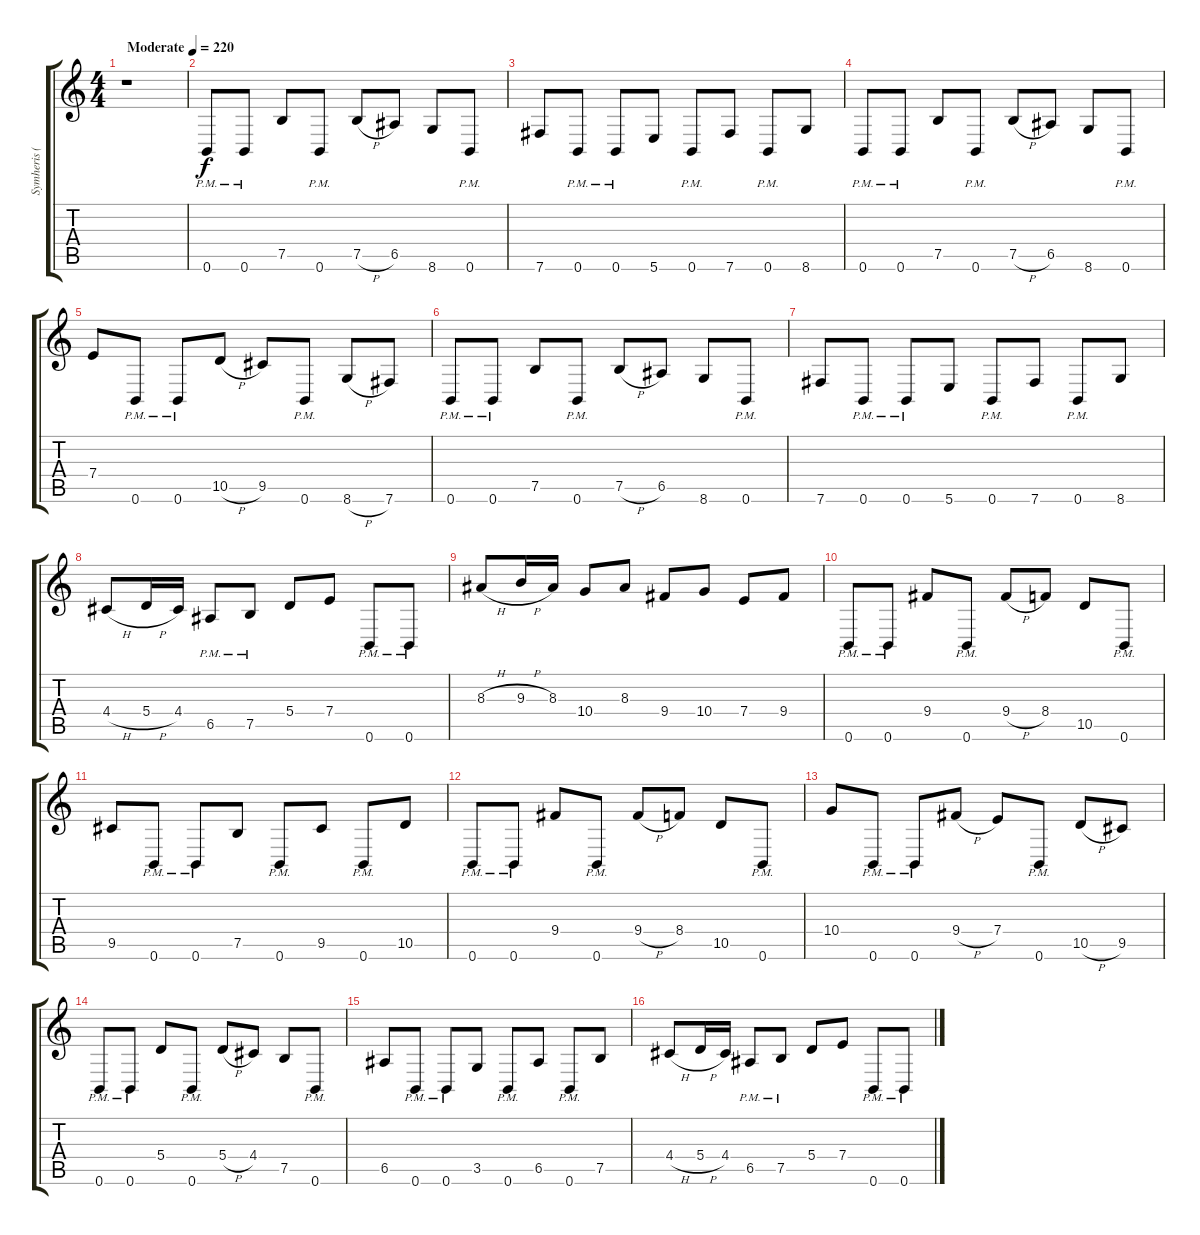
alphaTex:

\track ("Symheris (Lead)" "Symheris (") {instrument distortionguitar}
\staff {score tabs}
\tuning (B3 Gb3 D3 A2 E2 B1) {hide}
\ts (4 4)
\tempo (220 "Moderate")
\clef g2
\ks c
r.1{dy f instrument distortionguitar} |
0.6{pm}.8 0.6{pm}.8 7.5.8 0.6{pm}.8 7.5{h}.8 6.5.8 8.6.8 0.6{pm}.8 |
7.6.8 0.6{pm}.8 0.6{pm}.8 5.6.8 0.6{pm}.8 7.6.8 0.6{pm}.8 8.6.8 |
0.6{pm}.8 0.6{pm}.8 7.5.8 0.6{pm}.8 7.5{h}.8 6.5.8 8.6.8 0.6{pm}.8 |
7.4.8 0.6{pm}.8 0.6{pm}.8 10.5{h}.8 9.5.8 0.6{pm}.8 8.6{h}.8 7.6.8 |
0.6{pm}.8 0.6{pm}.8 7.5.8 0.6{pm}.8 7.5{h}.8 6.5.8 8.6.8 0.6{pm}.8 |
7.6.8 0.6{pm}.8 0.6{pm}.8 5.6.8 0.6{pm}.8 7.6.8 0.6{pm}.8 8.6.8 |
4.4{h}.8 5.4{h}.16 4.4.16 6.5{pm}.8 7.5{pm}.8 5.4.8 7.4.8 0.6{pm}.8 0.6{pm}.8 |
8.3{h}.8 9.3{h}.16 8.3.16 10.4.8 8.3.8 9.4.8 10.4.8 7.4.8 9.4.8 |
0.6{pm}.8 0.6{pm}.8 9.4.8 0.6{pm}.8 9.4{h}.8 8.4.8 10.5.8 0.6{pm}.8 |
9.5.8 0.6{pm}.8 0.6{pm}.8 7.5.8 0.6{pm}.8 9.5.8 0.6{pm}.8 10.5.8 |
0.6{pm}.8 0.6{pm}.8 9.4.8 0.6{pm}.8 9.4{h}.8 8.4.8 10.5.8 0.6{pm}.8 |
10.4.8 0.6{pm}.8 0.6{pm}.8 9.4{h}.8 7.4.8 0.6{pm}.8 10.5{h}.8 9.5.8 |
0.6{pm}.8 0.6{pm}.8 5.4.8 0.6{pm}.8 5.4{h}.8 4.4.8 7.5.8 0.6{pm}.8 |
6.5.8 0.6{pm}.8 0.6{pm}.8 3.5.8 0.6{pm}.8 6.5.8 0.6{pm}.8 7.5.8 |
4.4{h}.8 5.4{h}.16 4.4.16 6.5{pm}.8 7.5{pm}.8 5.4.8 7.4.8 0.6{pm}.8 0.6{pm}.8
